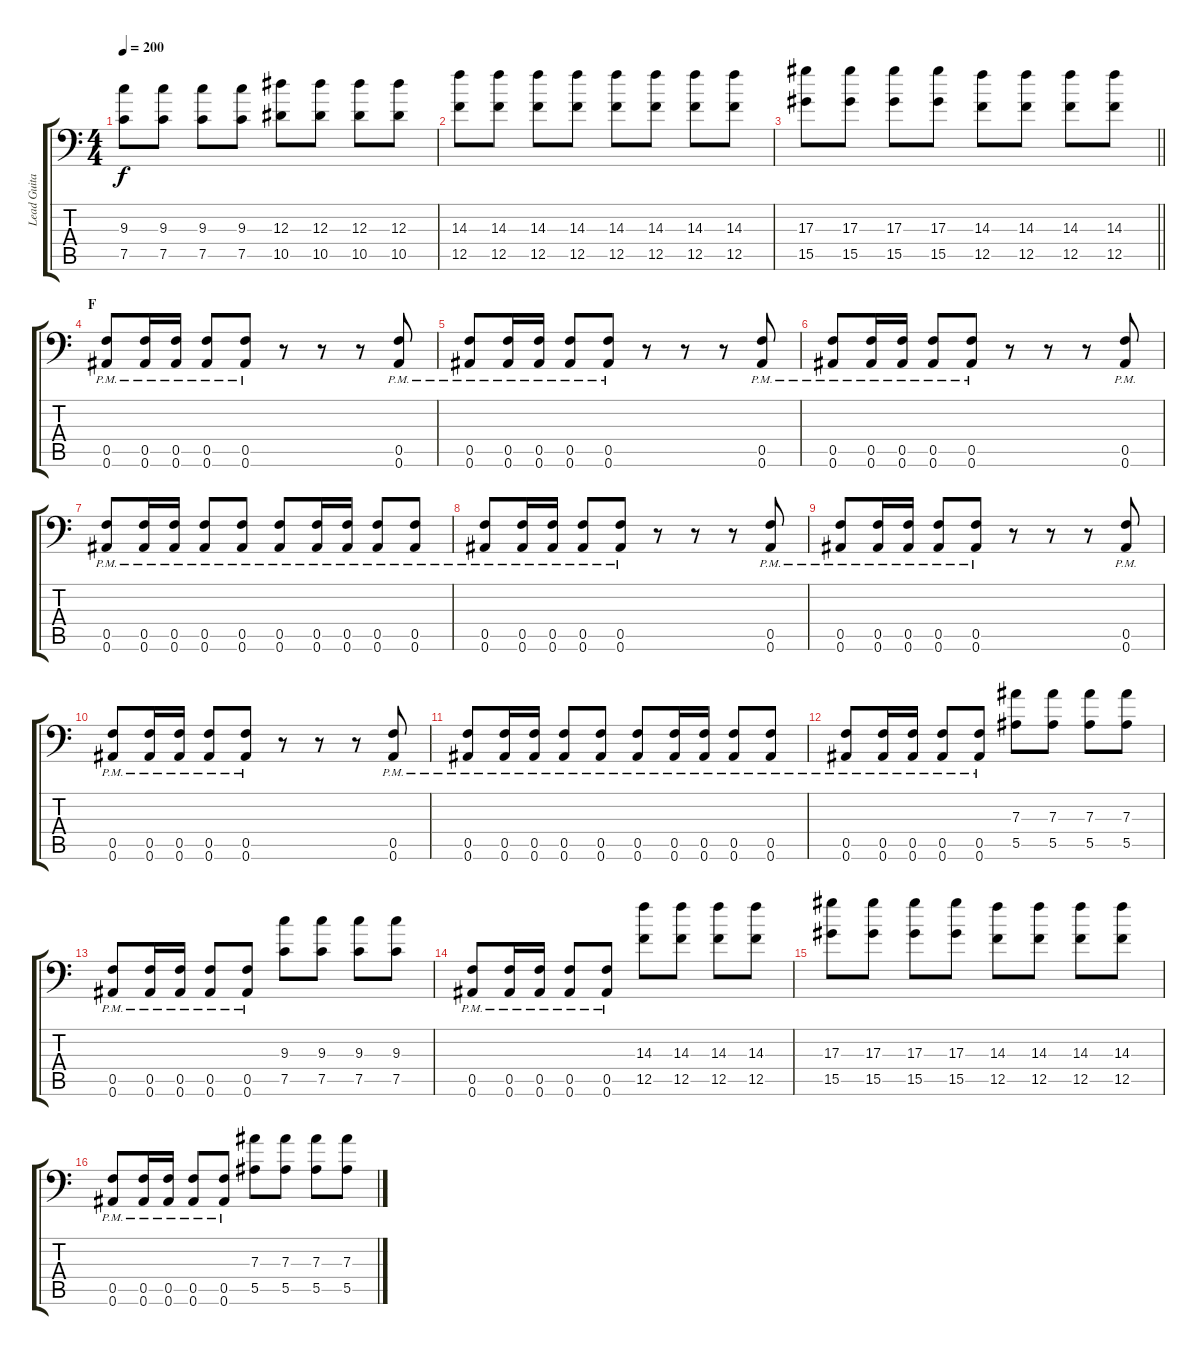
\track ("Lead Guitar: Michael Bujaki" "Lead Guita") {instrument overdrivenguitar}
\staff {score tabs}
\tuning (C4 G3 Eb3 Bb2 F2 Bb1) {hide}
\ts (4 4)
\tempo 200
\clef f4
\ks c
(9.3 7.5).8{dy f} (9.3 7.5).8 (9.3 7.5).8 (9.3 7.5).8 (12.3 10.5).8 (12.3 10.5).8 (12.3 10.5).8 (12.3 10.5).8 |
(14.3 12.5).8 (14.3 12.5).8 (14.3 12.5).8 (14.3 12.5).8 (14.3 12.5).8 (14.3 12.5).8 (14.3 12.5).8 (14.3 12.5).8 |
\barLineRight lightlight
(17.3 15.5).8 (17.3 15.5).8 (17.3 15.5).8 (17.3 15.5).8 (14.3 12.5).8 (14.3 12.5).8 (14.3 12.5).8 (14.3 12.5).8 |
\section ("" "F")
(0.5{pm} 0.6{pm}).8 (0.5{pm} 0.6{pm}).16 (0.5{pm} 0.6{pm}).16 (0.5{pm} 0.6{pm}).8 (0.5{pm} 0.6{pm}).8 r.8 r.8 r.8 (0.5{pm} 0.6{pm}).8 |
(0.5{pm} 0.6{pm}).8 (0.5{pm} 0.6{pm}).16 (0.5{pm} 0.6{pm}).16 (0.5{pm} 0.6{pm}).8 (0.5{pm} 0.6{pm}).8 r.8 r.8 r.8 (0.5{pm} 0.6{pm}).8 |
(0.5{pm} 0.6{pm}).8 (0.5{pm} 0.6{pm}).16 (0.5{pm} 0.6{pm}).16 (0.5{pm} 0.6{pm}).8 (0.5{pm} 0.6{pm}).8 r.8 r.8 r.8 (0.5{pm} 0.6{pm}).8 |
(0.5{pm} 0.6{pm}).8 (0.5{pm} 0.6{pm}).16 (0.5{pm} 0.6{pm}).16 (0.5{pm} 0.6{pm}).8 (0.5{pm} 0.6{pm}).8 (0.5{pm} 0.6{pm}).8 (0.5{pm} 0.6{pm}).16 (0.5{pm} 0.6{pm}).16 (0.5{pm} 0.6{pm}).8 (0.5{pm} 0.6{pm}).8 |
(0.5{pm} 0.6{pm}).8 (0.5{pm} 0.6{pm}).16 (0.5{pm} 0.6{pm}).16 (0.5{pm} 0.6{pm}).8 (0.5{pm} 0.6{pm}).8 r.8 r.8 r.8 (0.5{pm} 0.6{pm}).8 |
(0.5{pm} 0.6{pm}).8 (0.5{pm} 0.6{pm}).16 (0.5{pm} 0.6{pm}).16 (0.5{pm} 0.6{pm}).8 (0.5{pm} 0.6{pm}).8 r.8 r.8 r.8 (0.5{pm} 0.6{pm}).8 |
(0.5{pm} 0.6{pm}).8 (0.5{pm} 0.6{pm}).16 (0.5{pm} 0.6{pm}).16 (0.5{pm} 0.6{pm}).8 (0.5{pm} 0.6{pm}).8 r.8 r.8 r.8 (0.5{pm} 0.6{pm}).8 |
(0.5{pm} 0.6{pm}).8 (0.5{pm} 0.6{pm}).16 (0.5{pm} 0.6{pm}).16 (0.5{pm} 0.6{pm}).8 (0.5{pm} 0.6{pm}).8 (0.5{pm} 0.6{pm}).8 (0.5{pm} 0.6{pm}).16 (0.5{pm} 0.6{pm}).16 (0.5{pm} 0.6{pm}).8 (0.5{pm} 0.6{pm}).8 |
(0.5{pm} 0.6{pm}).8 (0.5{pm} 0.6{pm}).16 (0.5{pm} 0.6{pm}).16 (0.5{pm} 0.6{pm}).8 (0.5{pm} 0.6{pm}).8 (7.3 5.5).8 (7.3 5.5).8 (7.3 5.5).8 (7.3 5.5).8 |
(0.5{pm} 0.6{pm}).8 (0.5{pm} 0.6{pm}).16 (0.5{pm} 0.6{pm}).16 (0.5{pm} 0.6{pm}).8 (0.5{pm} 0.6{pm}).8 (9.3 7.5).8 (9.3 7.5).8 (9.3 7.5).8 (9.3 7.5).8 |
(0.5{pm} 0.6{pm}).8 (0.5{pm} 0.6{pm}).16 (0.5{pm} 0.6{pm}).16 (0.5{pm} 0.6{pm}).8 (0.5{pm} 0.6{pm}).8 (14.3 12.5).8 (14.3 12.5).8 (14.3 12.5).8 (14.3 12.5).8 |
(17.3 15.5).8 (17.3 15.5).8 (17.3 15.5).8 (17.3 15.5).8 (14.3 12.5).8 (14.3 12.5).8 (14.3 12.5).8 (14.3 12.5).8 |
(0.5{pm} 0.6{pm}).8 (0.5{pm} 0.6{pm}).16 (0.5{pm} 0.6{pm}).16 (0.5{pm} 0.6{pm}).8 (0.5{pm} 0.6{pm}).8 (7.3 5.5).8 (7.3 5.5).8 (7.3 5.5).8 (7.3 5.5).8
